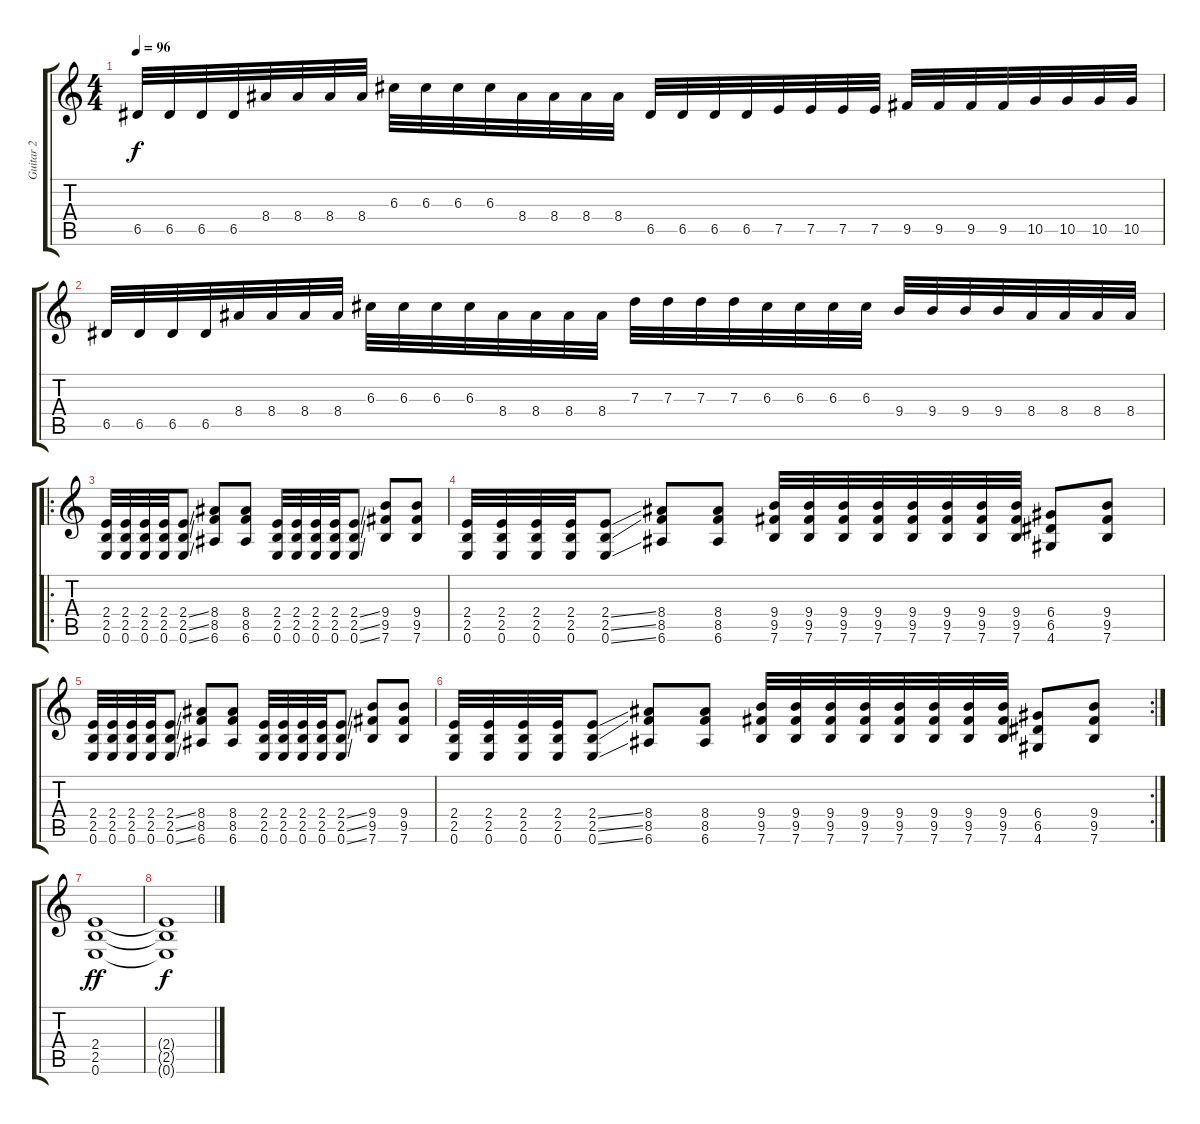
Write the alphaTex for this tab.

\track ("Guitar 2" "Guitar 2") {instrument distortionguitar}
\staff {score tabs}
\tuning (E4 B3 G3 D3 A2 E2) {hide}
\ts (4 4)
\tempo 96
\clef g2
\ks c
6.5.32{dy f} 6.5.32 6.5.32 6.5.32 8.4.32 8.4.32 8.4.32 8.4.32 6.3.32 6.3.32 6.3.32 6.3.32 8.4.32 8.4.32 8.4.32 8.4.32 6.5.32 6.5.32 6.5.32 6.5.32 7.5.32 7.5.32 7.5.32 7.5.32 9.5.32 9.5.32 9.5.32 9.5.32 10.5.32 10.5.32 10.5.32 10.5.32 |
6.5.32 6.5.32 6.5.32 6.5.32 8.4.32 8.4.32 8.4.32 8.4.32 6.3.32 6.3.32 6.3.32 6.3.32 8.4.32 8.4.32 8.4.32 8.4.32 7.3.32 7.3.32 7.3.32 7.3.32 6.3.32 6.3.32 6.3.32 6.3.32 9.4.32 9.4.32 9.4.32 9.4.32 8.4.32 8.4.32 8.4.32 8.4.32 |
\ro
(2.4 2.5 0.6).32 (2.4 2.5 0.6).32 (2.4 2.5 0.6).32 (2.4 2.5 0.6).32 (2.4{ss} 2.5{ss} 0.6{ss}).8 (8.4 8.5 6.6).8 (8.4 8.5 6.6).8 (2.4 2.5 0.6).32 (2.4 2.5 0.6).32 (2.4 2.5 0.6).32 (2.4 2.5 0.6).32 (2.4{ss} 2.5{ss} 0.6{ss}).8 (9.4 9.5 7.6).8 (9.4 9.5 7.6).8 |
(2.4 2.5 0.6).32 (2.4 2.5 0.6).32 (2.4 2.5 0.6).32 (2.4 2.5 0.6).32 (2.4{ss} 2.5{ss} 0.6{ss}).8 (8.4 8.5 6.6).8 (8.4 8.5 6.6).8 (9.4 9.5 7.6).32 (9.4 9.5 7.6).32 (9.4 9.5 7.6).32 (9.4 9.5 7.6).32 (9.4 9.5 7.6).32 (9.4 9.5 7.6).32 (9.4 9.5 7.6).32 (9.4 9.5 7.6).32 (6.4 6.5 4.6).8 (9.4 9.5 7.6).8 |
(2.4 2.5 0.6).32 (2.4 2.5 0.6).32 (2.4 2.5 0.6).32 (2.4 2.5 0.6).32 (2.4{ss} 2.5{ss} 0.6{ss}).8 (8.4 8.5 6.6).8 (8.4 8.5 6.6).8 (2.4 2.5 0.6).32 (2.4 2.5 0.6).32 (2.4 2.5 0.6).32 (2.4 2.5 0.6).32 (2.4{ss} 2.5{ss} 0.6{ss}).8 (9.4 9.5 7.6).8 (9.4 9.5 7.6).8 |
\rc 2
(2.4 2.5 0.6).32 (2.4 2.5 0.6).32 (2.4 2.5 0.6).32 (2.4 2.5 0.6).32 (2.4{ss} 2.5{ss} 0.6{ss}).8 (8.4 8.5 6.6).8 (8.4 8.5 6.6).8 (9.4 9.5 7.6).32 (9.4 9.5 7.6).32 (9.4 9.5 7.6).32 (9.4 9.5 7.6).32 (9.4 9.5 7.6).32 (9.4 9.5 7.6).32 (9.4 9.5 7.6).32 (9.4 9.5 7.6).32 (6.4 6.5 4.6).8 (9.4 9.5 7.6).8 |
(2.4 2.5 0.6).1{dy ff} |
(2.4{t} 2.5{t} 0.6{t}).1{dy f}
